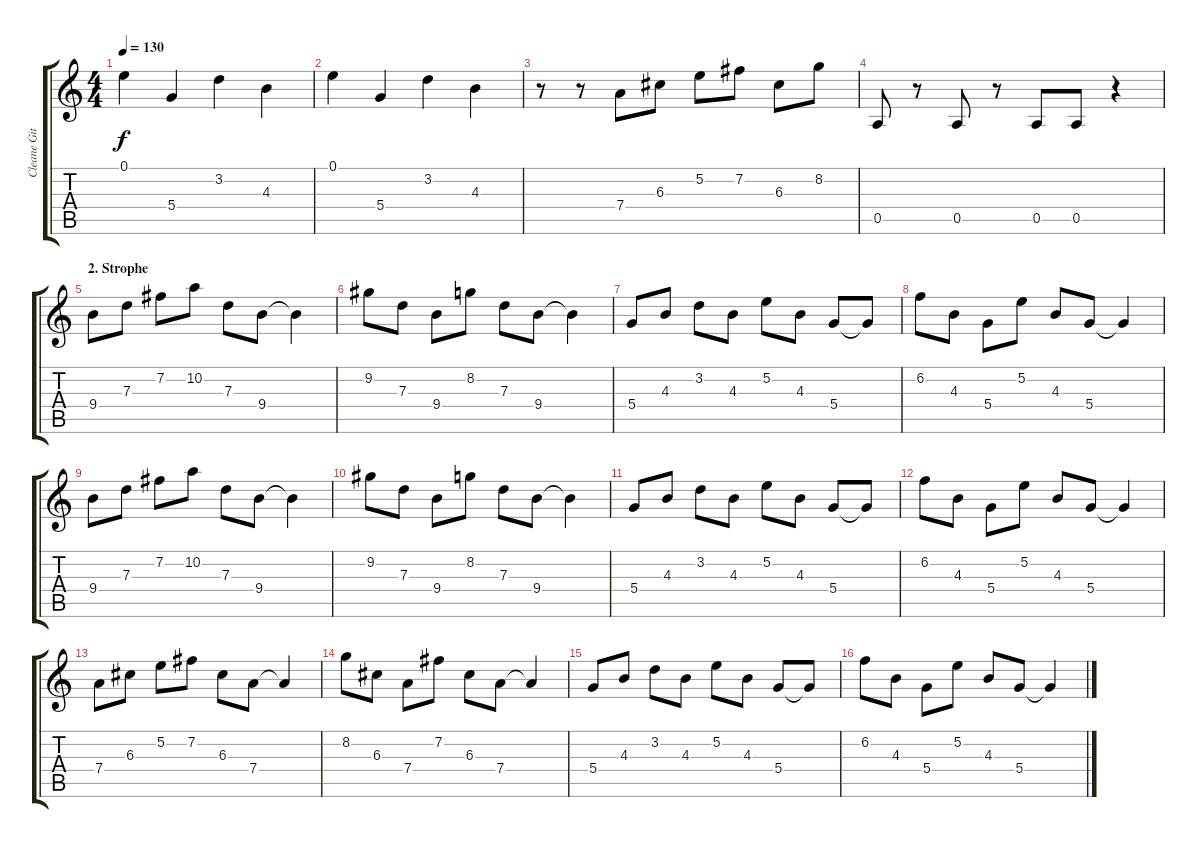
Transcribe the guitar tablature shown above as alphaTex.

\track ("Cleane Gitarre" "Cleane Git") {instrument electricguitarclean}
\staff {score tabs}
\tuning (E4 B3 G3 D3 A2 E2) {hide}
\ts (4 4)
\tempo 130
\clef g2
\ks c
0.1.4{dy f} 5.4.4 3.2.4 4.3.4 |
0.1.4 5.4.4 3.2.4 4.3.4 |
r.8 r.8 7.4.8 6.3.8 5.2.8 7.2.8 6.3.8 8.2.8 |
0.5.8 r.8 0.5.8 r.8 0.5.8 0.5.8 r.4 |
\section ("" "2. Strophe")
9.4.8 7.3.8 7.2.8 10.2.8 7.3.8 9.4.8 9.4{t}.4 |
9.2.8 7.3.8 9.4.8 8.2.8 7.3.8 9.4.8 9.4{t}.4 |
5.4.8 4.3.8 3.2.8 4.3.8 5.2.8 4.3.8 5.4.8 5.4{t}.8 |
6.2.8 4.3.8 5.4.8 5.2.8 4.3.8 5.4.8 5.4{t}.4 |
9.4.8 7.3.8 7.2.8 10.2.8 7.3.8 9.4.8 9.4{t}.4 |
9.2.8 7.3.8 9.4.8 8.2.8 7.3.8 9.4.8 9.4{t}.4 |
5.4.8 4.3.8 3.2.8 4.3.8 5.2.8 4.3.8 5.4.8 5.4{t}.8 |
6.2.8 4.3.8 5.4.8 5.2.8 4.3.8 5.4.8 5.4{t}.4 |
7.4.8 6.3.8 5.2.8 7.2.8 6.3.8 7.4.8 7.4{t}.4 |
8.2.8 6.3.8 7.4.8 7.2.8 6.3.8 7.4.8 7.4{t}.4 |
5.4.8 4.3.8 3.2.8 4.3.8 5.2.8 4.3.8 5.4.8 5.4{t}.8 |
6.2.8 4.3.8 5.4.8 5.2.8 4.3.8 5.4.8 5.4{t}.4
